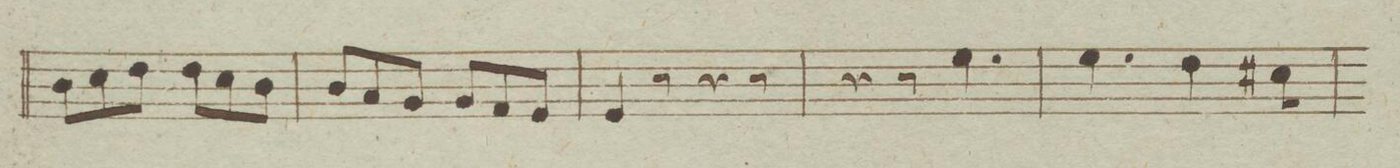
**kern
*I"Oboe Secondo.
*clefG2
*k[b-e-]
*met(c)
*M6/8
8b-\L
8cc\
8dd\J
8dd\L
8cc\
8b-\J
=68
8b-/L
8a/
8g/J
8g/L
8f/
8e-/J
=69
4e-/
8r
4r
8r
=70
4r
8r
4.ee-\
=71
4.ee-\
4dd\
8cc#X\
=72
*-
